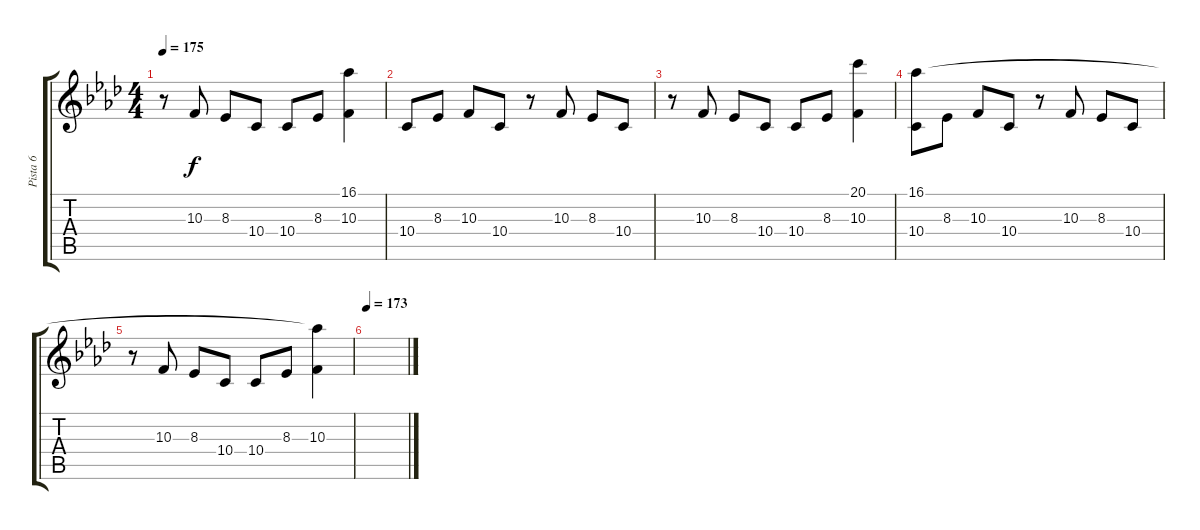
\track ("Pista 6" "Pista 6") {instrument stringensemble1}
\staff {score tabs}
\tuning (E4 B3 G3 D3 A2 E2) {hide}
\ts (4 4)
\tempo 175
\clef g2
\ks fminor
r.8{dy f} 10.3.8 8.3.8 10.4.8 10.4.8 8.3.8 (16.1{t} 10.3).4 |
10.4.8 8.3.8 10.3.8 10.4.8 r.8 10.3.8 8.3.8 10.4.8 |
r.8 10.3.8 8.3.8 10.4.8 10.4.8 8.3.8 (20.1 10.3).4 |
(16.1 10.4).8 8.3.8 10.3.8 10.4.8 r.8 10.3.8 8.3.8 10.4.8 |
r.8 10.3.8 8.3.8 10.4.8 10.4.8 8.3.8 (16.1{t} 10.3).4 |
\tempo 173
